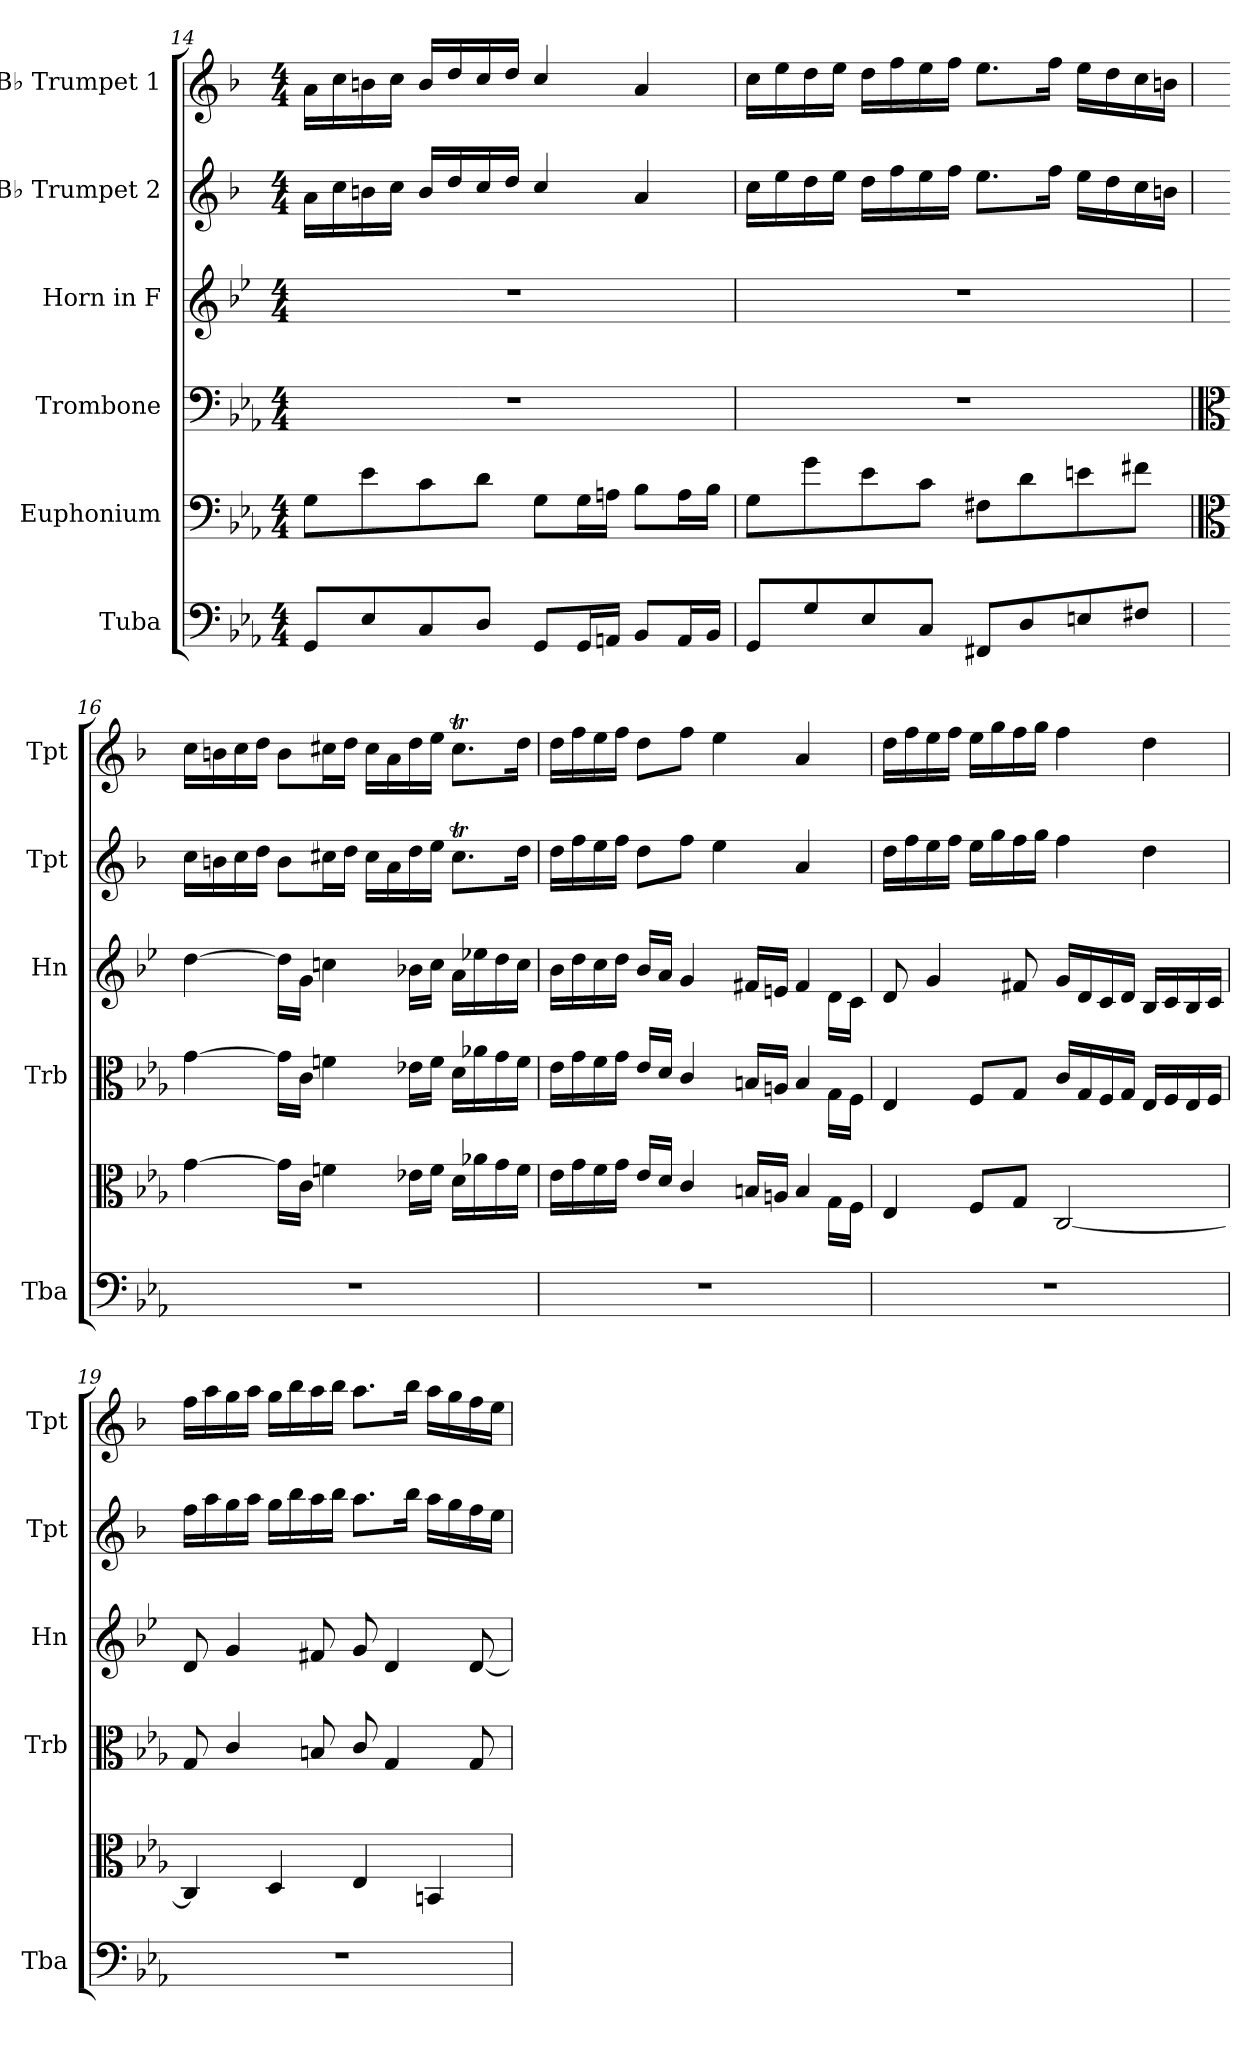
**kern	**kern	**kern	**kern	**kern	**kern
*part6	*part5	*part4	*part3	*part2	*part1
*staff6	*staff5	*staff4	*staff3	*staff2	*staff1
*I"Tuba	*I"Euphonium	*I"Trombone	*I"Horn in F	*I"B♭ Trumpet 2	*I"B♭ Trumpet 1
*I'Tba	*	*I'Trb	*I'Hn	*I'Tpt	*I'Tpt
*clefF4	*clefF4	*clefF4	*clefG2	*clefG2	*clefG2
*	*	*	*ITrd4c7	*ITrd1c2	*ITrd1c2
*k[b-e-a-]	*k[b-e-a-]	*k[b-e-a-]	*k[b-e-a-]	*k[b-e-a-]	*k[b-e-a-]
*M4/4	*M4/4	*M4/4	*M4/4	*M4/4	*M4/4
=14	=14	=14	=14	=14	=14
8GG/L	8G\L	1r	1r	16g\LL	16g\LL
.	.	.	.	16b-\	16b-\
8E-/	8e-\	.	.	16an\	16an\
.	.	.	.	16b-\JJ	16b-\JJ
8C/	8c\	.	.	16a/LL	16a/LL
.	.	.	.	16cc/	16cc/
8D/J	8d\J	.	.	16b-/	16b-/
.	.	.	.	16cc/JJ	16cc/JJ
8GG/L	8G\L	.	.	4b-/	4b-/
16GG/L	16G\L	.	.	.	.
16AAn/JJ	16An\JJ	.	.	.	.
8BB-/L	8B-\L	.	.	4g/	4g/
16AA/L	16A\L	.	.	.	.
16BB-/JJ	16B-\JJ	.	.	.	.
=15	=15	=15	=15	=15	=15
8GG/L	8G\L	1r	1r	16b-\LL	16b-\LL
.	.	.	.	16dd\	16dd\
8G/	8g\	.	.	16cc\	16cc\
.	.	.	.	16dd\JJ	16dd\JJ
8E-/	8e-\	.	.	16cc\LL	16cc\LL
.	.	.	.	16ee-\	16ee-\
8C/J	8c\J	.	.	16dd\	16dd\
.	.	.	.	16ee-\JJ	16ee-\JJ
8FF#X/L	8F#X\L	.	.	8.dd\L	8.dd\L
8D/	8d\	.	.	.	.
.	.	.	.	16ee-\Jk	16ee-\Jk
8En/	8en\	.	.	16dd\LL	16dd\LL
.	.	.	.	16cc\	16cc\
8F#X/J	8f#X\J	.	.	16b-\	16b-\
.	.	.	.	16an\JJ	16an\JJ
!!LO:PB:g=z
=16	=16	=16	=16	=16	=16
*	*clefC3	*clefC3	*	*	*
1r	[4g\	[4g\	[4g\	16b-\LL	16b-\LL
.	.	.	.	16an\	16an\
.	.	.	.	16b-\	16b-\
.	.	.	.	16cc\JJ	16cc\JJ
.	16g\LL]	16g\LL]	16g\LL]	8a\L	8a\L
.	16c\JJ	16c\JJ	16c\JJ	.	.
.	4fn\	4fn\	4fn\	16bn\L	16bn\L
.	.	.	.	16cc\JJ	16cc\JJ
.	.	.	.	16b\LL	16b\LL
.	.	.	.	16g\	16g\
.	16e-X\LL	16e-X\LL	16e-X\LL	16cc\	16cc\
.	16f\JJ	16f\JJ	16f\JJ	16dd\JJ	16dd\JJ
.	16d\LL	16d\LL	16d\LL	8.bt\L	8.bt\L
.	16a-X\	16a-X\	16a-X\	.	.
.	16g\	16g\	16g\	.	.
.	16f\JJ	16f\JJ	16f\JJ	16cc\Jk	16cc\Jk
=17	=17	=17	=17	=17	=17
*	*^	*^	*^	*	*
1r	16e-\LL	2..ryy	16e-\LL	2..ryy	16e-\LL	2..ryy	16cc\LL	16cc\LL
.	16g\	.	16g\	.	16g\	.	16ee-\	16ee-\
.	16f\	.	16f\	.	16f\	.	16dd\	16dd\
.	16g\JJ	.	16g\JJ	.	16g\JJ	.	16ee-\JJ	16ee-\JJ
.	16e-/LL	.	16e-/LL	.	16e-/LL	.	8cc\L	8cc\L
.	16d/JJ	.	16d/JJ	.	16d/JJ	.	.	.
.	4c/	.	4c/	.	4c/	.	8ee-\J	8ee-\J
.	.	.	.	.	.	.	4dd\	4dd\
.	16Bn/LL	.	16Bn/LL	.	16Bn/LL	.	.	.
.	16An/JJ	.	16An/JJ	.	16An/JJ	.	.	.
.	4B/	.	4B/	.	4B/	.	4g/	4g/
.	.	16G\LL	.	16G\LL	.	16G\LL	.	.
.	.	16F\JJ	.	16F\JJ	.	16F\JJ	.	.
*	*v	*v	*	*	*v	*v	*	*
*	*	*v	*v	*	*	*
=18	=18	=18	=18	=18	=18
1r	4E-/	4E-/	8G/	16cc\LL	16cc\LL
.	.	.	.	16ee-\	16ee-\
.	.	.	4c/	16dd\	16dd\
.	.	.	.	16ee-\JJ	16ee-\JJ
.	8F/L	8F/L	.	16dd\LL	16dd\LL
.	.	.	.	16ff\	16ff\
.	8G/J	8G/J	8Bn/	16ee-\	16ee-\
.	.	.	.	16ff\JJ	16ff\JJ
.	[2C/	16c/LL	16c/LL	4ee-\	4ee-\
.	.	16G/	16G/	.	.
.	.	16F/	16F/	.	.
.	.	16G/JJ	16G/JJ	.	.
.	.	16E-/LL	16E-/LL	4cc\	4cc\
.	.	16F/	16F/	.	.
.	.	16E-/	16E-/	.	.
.	.	16F/JJ	16F/JJ	.	.
!!LO:LB:g=z
=19	=19	=19	=19	=19	=19
1r	4C/]	8G/	8G/	16ee-\LL	16ee-\LL
.	.	.	.	16gg\	16gg\
.	.	4c/	4c/	16ff\	16ff\
.	.	.	.	16gg\JJ	16gg\JJ
.	4D/	.	.	16ff\LL	16ff\LL
.	.	.	.	16aa-\	16aa-\
.	.	8Bn/	8Bn/	16gg\	16gg\
.	.	.	.	16aa-\JJ	16aa-\JJ
.	4E-/	8c/	8c/	8.gg\L	8.gg\L
.	.	4G/	4G/	.	.
.	.	.	.	16aa-\Jk	16aa-\Jk
.	4BBn/	.	.	16gg\LL	16gg\LL
.	.	.	.	16ff\	16ff\
.	.	8G/	[8G/	16ee-\	16ee-\
.	.	.	.	16dd\JJ	16dd\JJ
=	=	=	=	=	=
*-	*-	*-	*-	*-	*-
